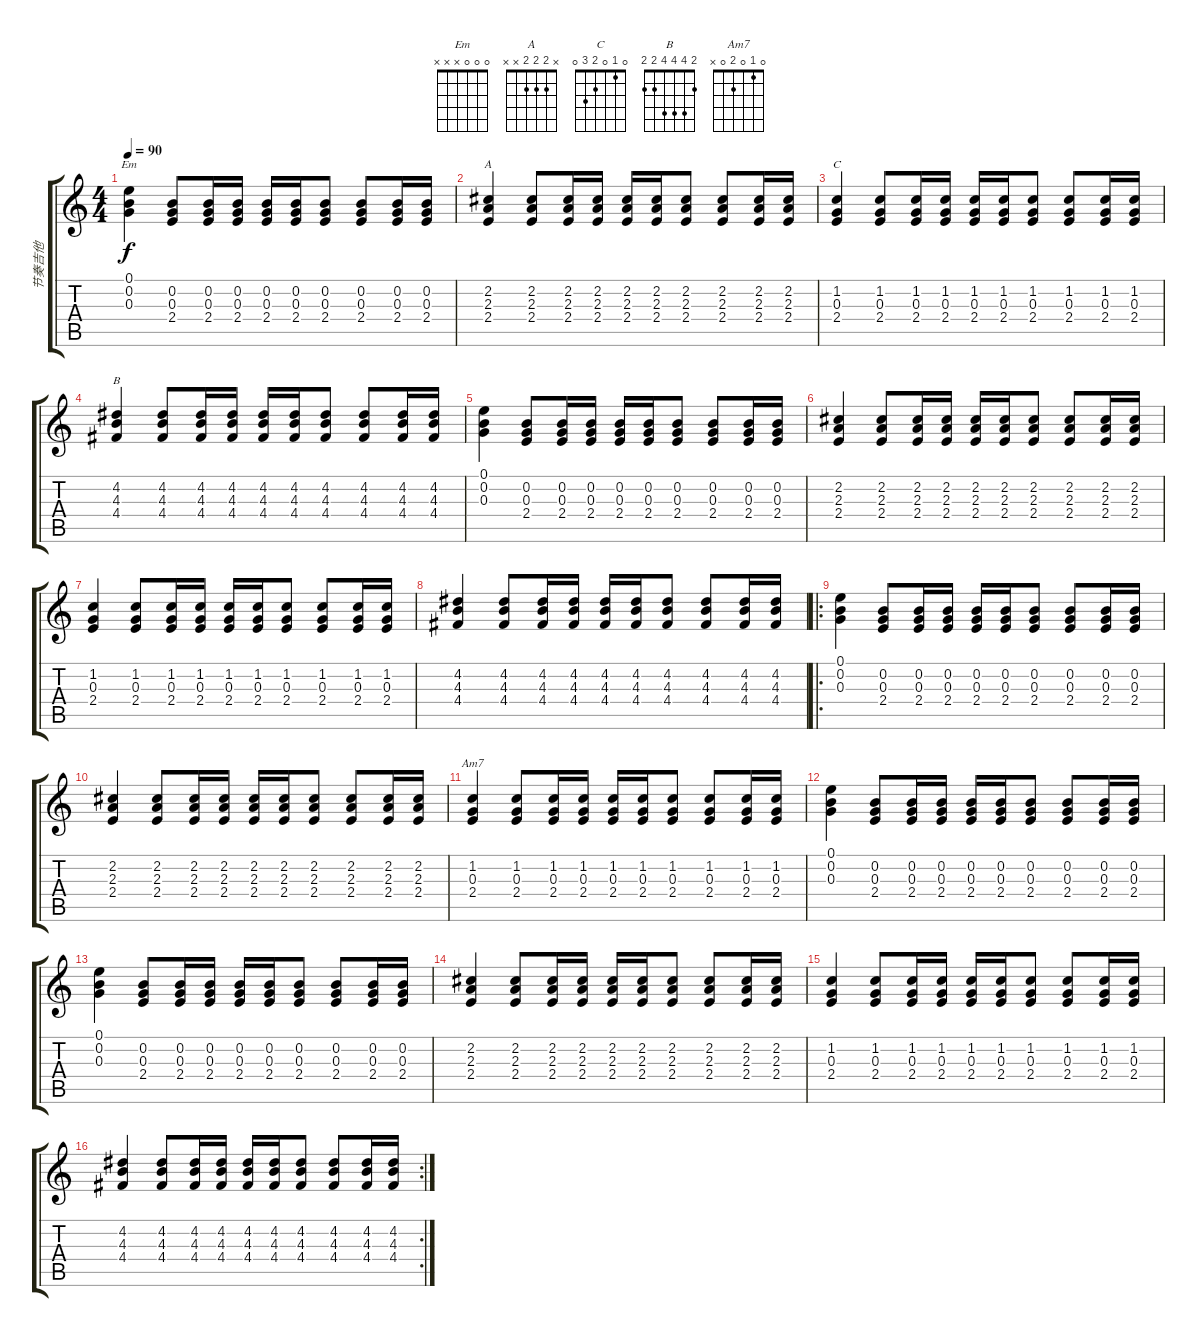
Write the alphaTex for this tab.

\track ("节奏吉他" "节奏吉他") {instrument acousticguitarnylon}
\staff {score tabs}
\tuning (E4 B3 G3 D3 A2 E2) {hide}
\chord ("Em" 0 0 0 x x x)
\chord ("A" x 2 2 2 x x)
\chord ("C" 0 1 0 2 3 0)
\chord ("B" 2 4 4 4 2 2)
\chord ("Am7" 0 1 0 2 0 x)
\ts (4 4)
\tempo 90
\clef g2
\ks c
(0.1 0.2 0.3).4{ch "Em" dy f instrument acousticguitarnylon} (0.2 0.3 2.4).8 (0.2 0.3 2.4).16 (0.2 0.3 2.4).16 (0.2 0.3 2.4).16 (0.2 0.3 2.4).16 (0.2 0.3 2.4).8 (0.2 0.3 2.4).8 (0.2 0.3 2.4).16 (0.2 0.3 2.4).16 |
(2.2 2.3 2.4).4{ch "A"} (2.2 2.3 2.4).8 (2.2 2.3 2.4).16 (2.2 2.3 2.4).16 (2.2 2.3 2.4).16 (2.2 2.3 2.4).16 (2.2 2.3 2.4).8 (2.2 2.3 2.4).8 (2.2 2.3 2.4).16 (2.2 2.3 2.4).16 |
(1.2 0.3 2.4).4{ch "C"} (1.2 0.3 2.4).8 (1.2 0.3 2.4).16 (1.2 0.3 2.4).16 (1.2 0.3 2.4).16 (1.2 0.3 2.4).16 (1.2 0.3 2.4).8 (1.2 0.3 2.4).8 (1.2 0.3 2.4).16 (1.2 0.3 2.4).16 |
(4.2 4.3 4.4).4{ch "B"} (4.2 4.3 4.4).8 (4.2 4.3 4.4).16 (4.2 4.3 4.4).16 (4.2 4.3 4.4).16 (4.2 4.3 4.4).16 (4.2 4.3 4.4).8 (4.2 4.3 4.4).8 (4.2 4.3 4.4).16 (4.2 4.3 4.4).16 |
(0.1 0.2 0.3).4 (0.2 0.3 2.4).8 (0.2 0.3 2.4).16 (0.2 0.3 2.4).16 (0.2 0.3 2.4).16 (0.2 0.3 2.4).16 (0.2 0.3 2.4).8 (0.2 0.3 2.4).8 (0.2 0.3 2.4).16 (0.2 0.3 2.4).16 |
(2.2 2.3 2.4).4 (2.2 2.3 2.4).8 (2.2 2.3 2.4).16 (2.2 2.3 2.4).16 (2.2 2.3 2.4).16 (2.2 2.3 2.4).16 (2.2 2.3 2.4).8 (2.2 2.3 2.4).8 (2.2 2.3 2.4).16 (2.2 2.3 2.4).16 |
(1.2 0.3 2.4).4 (1.2 0.3 2.4).8 (1.2 0.3 2.4).16 (1.2 0.3 2.4).16 (1.2 0.3 2.4).16 (1.2 0.3 2.4).16 (1.2 0.3 2.4).8 (1.2 0.3 2.4).8 (1.2 0.3 2.4).16 (1.2 0.3 2.4).16 |
(4.2 4.3 4.4).4 (4.2 4.3 4.4).8 (4.2 4.3 4.4).16 (4.2 4.3 4.4).16 (4.2 4.3 4.4).16 (4.2 4.3 4.4).16 (4.2 4.3 4.4).8 (4.2 4.3 4.4).8 (4.2 4.3 4.4).16 (4.2 4.3 4.4).16 |
\ro
(0.1 0.2 0.3).4 (0.2 0.3 2.4).8 (0.2 0.3 2.4).16 (0.2 0.3 2.4).16 (0.2 0.3 2.4).16 (0.2 0.3 2.4).16 (0.2 0.3 2.4).8 (0.2 0.3 2.4).8 (0.2 0.3 2.4).16 (0.2 0.3 2.4).16 |
(2.2 2.3 2.4).4 (2.2 2.3 2.4).8 (2.2 2.3 2.4).16 (2.2 2.3 2.4).16 (2.2 2.3 2.4).16 (2.2 2.3 2.4).16 (2.2 2.3 2.4).8 (2.2 2.3 2.4).8 (2.2 2.3 2.4).16 (2.2 2.3 2.4).16 |
(1.2 0.3 2.4).4{ch "Am7"} (1.2 0.3 2.4).8 (1.2 0.3 2.4).16 (1.2 0.3 2.4).16 (1.2 0.3 2.4).16 (1.2 0.3 2.4).16 (1.2 0.3 2.4).8 (1.2 0.3 2.4).8 (1.2 0.3 2.4).16 (1.2 0.3 2.4).16 |
(0.1 0.2 0.3).4 (0.2 0.3 2.4).8 (0.2 0.3 2.4).16 (0.2 0.3 2.4).16 (0.2 0.3 2.4).16 (0.2 0.3 2.4).16 (0.2 0.3 2.4).8 (0.2 0.3 2.4).8 (0.2 0.3 2.4).16 (0.2 0.3 2.4).16 |
(0.1 0.2 0.3).4 (0.2 0.3 2.4).8 (0.2 0.3 2.4).16 (0.2 0.3 2.4).16 (0.2 0.3 2.4).16 (0.2 0.3 2.4).16 (0.2 0.3 2.4).8 (0.2 0.3 2.4).8 (0.2 0.3 2.4).16 (0.2 0.3 2.4).16 |
(2.2 2.3 2.4).4 (2.2 2.3 2.4).8 (2.2 2.3 2.4).16 (2.2 2.3 2.4).16 (2.2 2.3 2.4).16 (2.2 2.3 2.4).16 (2.2 2.3 2.4).8 (2.2 2.3 2.4).8 (2.2 2.3 2.4).16 (2.2 2.3 2.4).16 |
(1.2 0.3 2.4).4 (1.2 0.3 2.4).8 (1.2 0.3 2.4).16 (1.2 0.3 2.4).16 (1.2 0.3 2.4).16 (1.2 0.3 2.4).16 (1.2 0.3 2.4).8 (1.2 0.3 2.4).8 (1.2 0.3 2.4).16 (1.2 0.3 2.4).16 |
\rc 2
(4.2 4.3 4.4).4 (4.2 4.3 4.4).8 (4.2 4.3 4.4).16 (4.2 4.3 4.4).16 (4.2 4.3 4.4).16 (4.2 4.3 4.4).16 (4.2 4.3 4.4).8 (4.2 4.3 4.4).8 (4.2 4.3 4.4).16 (4.2 4.3 4.4).16
